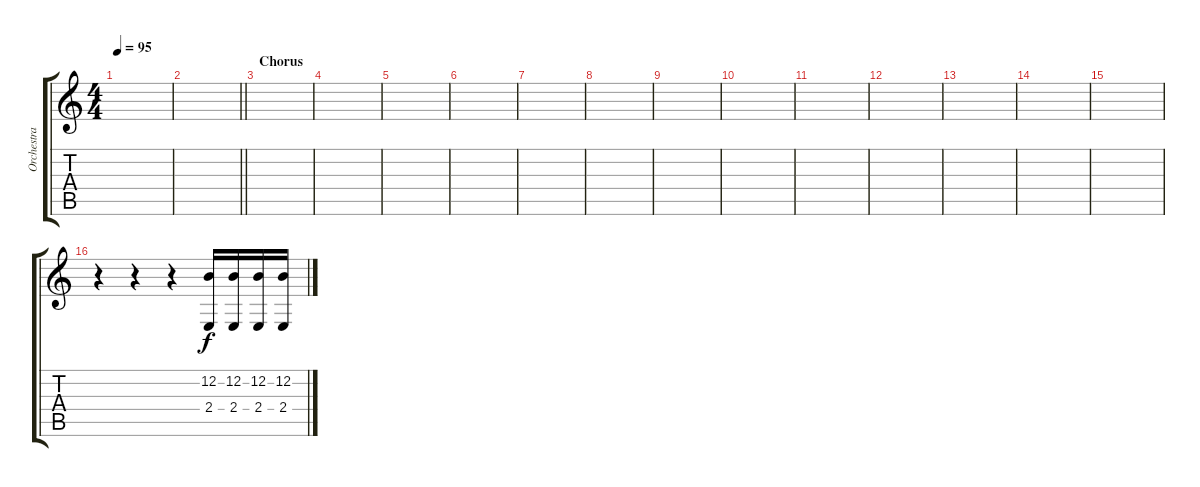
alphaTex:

\track ("Orchestra Hit" "Orchestra ") {instrument orchestrahit}
\staff {score tabs}
\tuning (E4 B3 G3 D3 A2 E2) {hide}
\ts (4 4)
\tempo 95
\clef g2
\ks c
|
\barLineRight lightlight
|
\section ("" "Chorus")
|
|
|
|
|
|
|
|
|
|
|
|
|
r.4 r.4 r.4 (12.2 2.4).16 (12.2 2.4).16 (12.2 2.4).16 (12.2 2.4).16
